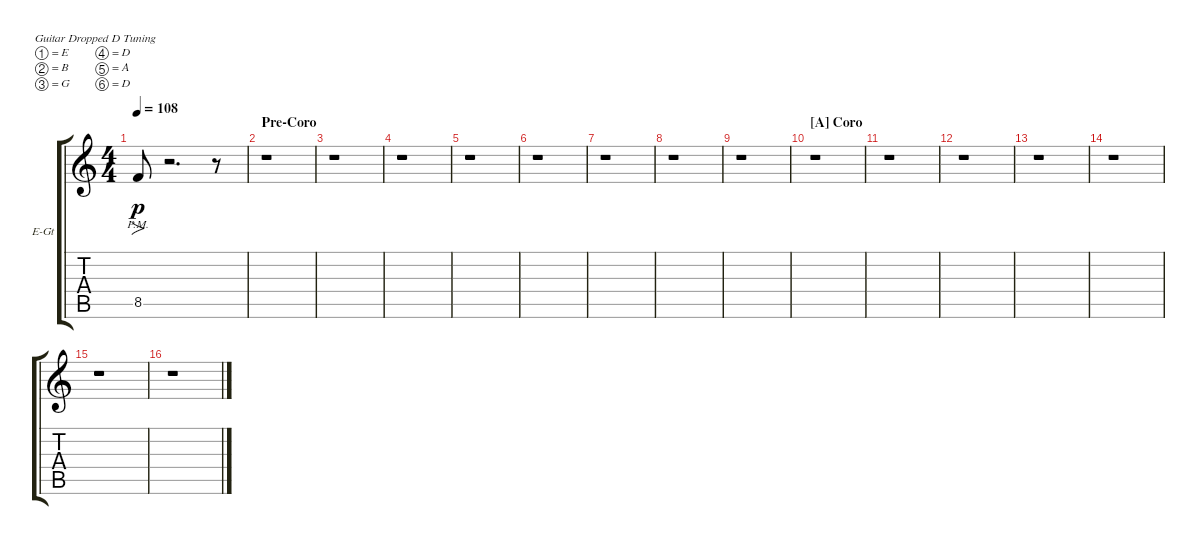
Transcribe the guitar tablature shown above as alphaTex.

\defaultSystemsLayout 4
\bracketExtendMode groupsimilarinstruments
\firstSystemTrackNameOrientation horizontal
\otherSystemsTrackNameOrientation horizontal
\track ("E. Guitar 1 (P.M.)" "E-Gt") {instrument distortionguitar}
\staff {score tabs}
\tuning (E4 B3 G3 D3 A2 D2)
\ts (4 4)
\tempo 108
\clef g2
\scale
0.333333
\ks c
8.5{pm}.8{fo dy p} r.2{d} r.8 |
\section ("" "Pre-Coro")
\scale
0.333333 r.1 |
\scale
0.333333 r.1 |
\scale
0.333333 r.1 |
\scale
0.333333 r.1 |
\scale
0.333333 r.1 |
\scale
0.333333 r.1 |
\scale
0.333333 r.1 |
\scale
0.333333 r.1 |
\section ("A" "Coro")
\scale
0.333333 r.1 |
\scale
0.333333 r.1 |
\scale
0.333333 r.1 |
\scale
0.333333 r.1 |
\scale
0.333333 r.1 |
\scale
0.333333 r.1 |
\scale
0.333333 r.1
